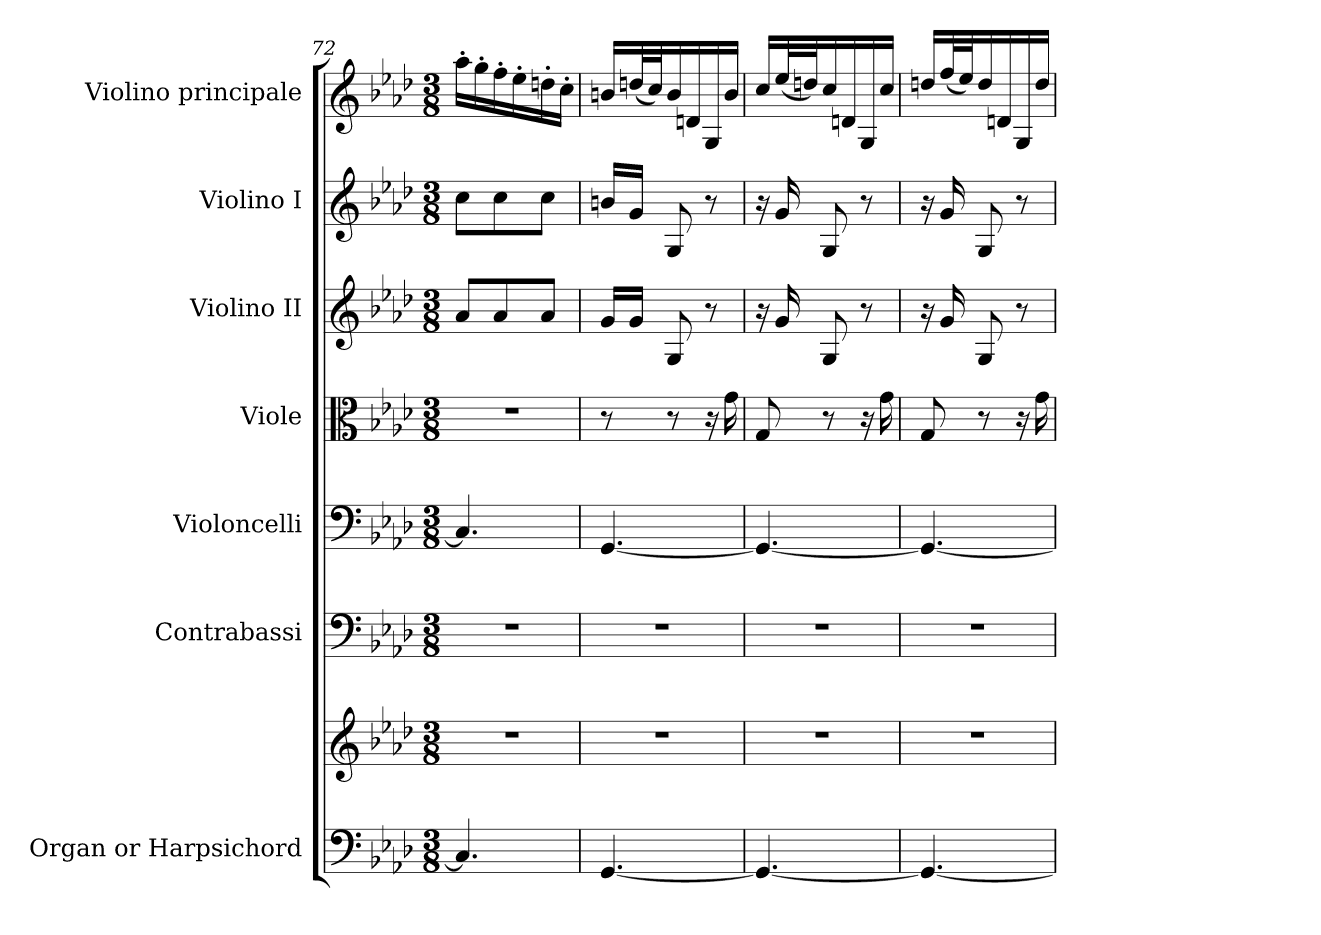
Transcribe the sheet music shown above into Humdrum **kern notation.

**kern	**kern	**kern	**kern	**kern	**kern	**kern	**kern
*part7	*part7	*part6	*part5	*part4	*part3	*part2	*part1
*staff8	*staff7	*staff6	*staff5	*staff4	*staff3	*staff2	*staff1
*I"Organ or Harpsichord	*	*I"Contrabassi	*I"Violoncelli	*I"Viole	*I"Violino II	*I"Violino I	*I"Violino principale
*I'Hch.	*	*I'Cbs.	*I'Vcl.	*I'Vle.	*I'Vln. II	*I'Vln. I	*I'Vln.
*clefF4	*clefG2	*clefF4	*clefF4	*clefC3	*clefG2	*clefG2	*clefG2
*	*	*ITrd7c12	*	*	*	*	*
*k[b-e-a-d-]	*k[b-e-a-d-]	*k[b-e-a-d-]	*k[b-e-a-d-]	*k[b-e-a-d-]	*k[b-e-a-d-]	*k[b-e-a-d-]	*k[b-e-a-d-]
*M3/8	*M3/8	*M3/8	*M3/8	*M3/8	*M3/8	*M3/8	*M3/8
=72	=72	=72	=72	=72	=72	=72	=72
4.C/]	4.r	4.r	4.C/]	4.r	8a-i/L	8cc\L	16aa-'\LL
.	.	.	.	.	.	.	16gg'\
.	.	.	.	.	8a-/	8cc\	16ff'\
.	.	.	.	.	.	.	16ee-'\
.	.	.	.	.	8a-/J	8cc\J	16ddn'\
.	.	.	.	.	.	.	16cc'\JJ
=73	=73	=73	=73	=73	=73	=73	=73
[4.GG/	4.r	4.r	[4.GG/	8r	16g/LL	16bn/LL	16bn/LL
.	.	.	.	.	16g/JJ	16g/JJ	(<32ddn/L
.	.	.	.	.	.	.	32cc/J)
.	.	.	.	8r	8G/	8G/	16b/
.	.	.	.	.	.	.	16dn/
.	.	.	.	16r	8r	8r	16G/
.	.	.	.	16g\	.	.	16b/JJ
=74	=74	=74	=74	=74	=74	=74	=74
4.GG/_	4.r	4.r	4.GG/_	8G/	16r	16r	16cc/LL
.	.	.	.	.	16g/	16g/	(<32ee-/L
.	.	.	.	.	.	.	32ddn/J)
.	.	.	.	8r	8G/	8G/	16cc/
.	.	.	.	.	.	.	16dn/
.	.	.	.	16r	8r	8r	16G/
.	.	.	.	16g\	.	.	16cc/JJ
=75	=75	=75	=75	=75	=75	=75	=75
4.GG/_	4.r	4.r	4.GG/_	8G/	16r	16r	16ddn/LL
.	.	.	.	.	16g/	16g/	(<32ff/L
.	.	.	.	.	.	.	32ee-/J)
.	.	.	.	8r	8G/	8G/	16dd/
.	.	.	.	.	.	.	16dn/
.	.	.	.	16r	8r	8r	16G/
.	.	.	.	16g\	.	.	16dd/JJ
=	=	=	=	=	=	=	=
*-	*-	*-	*-	*-	*-	*-	*-
